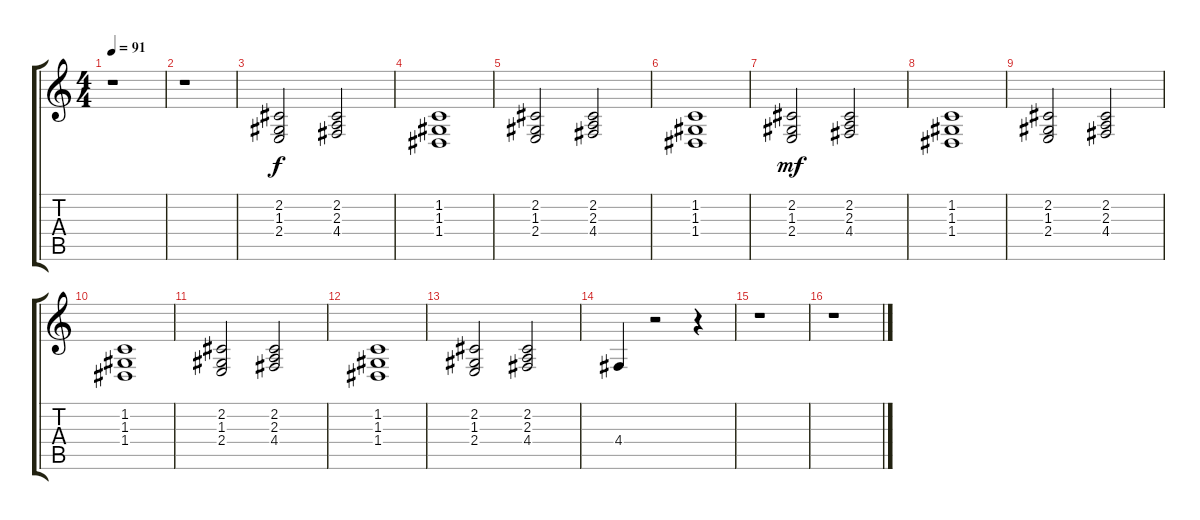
\track "" {instrument synthstrings1}
\staff {score tabs}
\tuning (E4 B3 G3 D3 A2 E2) {hide}
\ts (4 4)
\tempo 91
\clef g2
\ks c
r.1{dy f} |
r.1 |
(2.2 1.3 2.4).2 (2.2 2.3 4.4).2 |
(1.2 1.3 1.4).1 |
(2.2 1.3 2.4).2 (2.2 2.3 4.4).2 |
(1.2 1.3 1.4).1 |
(2.2 1.3 2.4).2{dy mf} (2.2 2.3 4.4).2 |
(1.2 1.3 1.4).1 |
(2.2 1.3 2.4).2 (2.2 2.3 4.4).2 |
(1.2 1.3 1.4).1 |
(2.2 1.3 2.4).2 (2.2 2.3 4.4).2 |
(1.2 1.3 1.4).1 |
(2.2 1.3 2.4).2 (2.2 2.3 4.4).2 |
4.4.4 r.2 r.4 |
r.1 |
r.1
